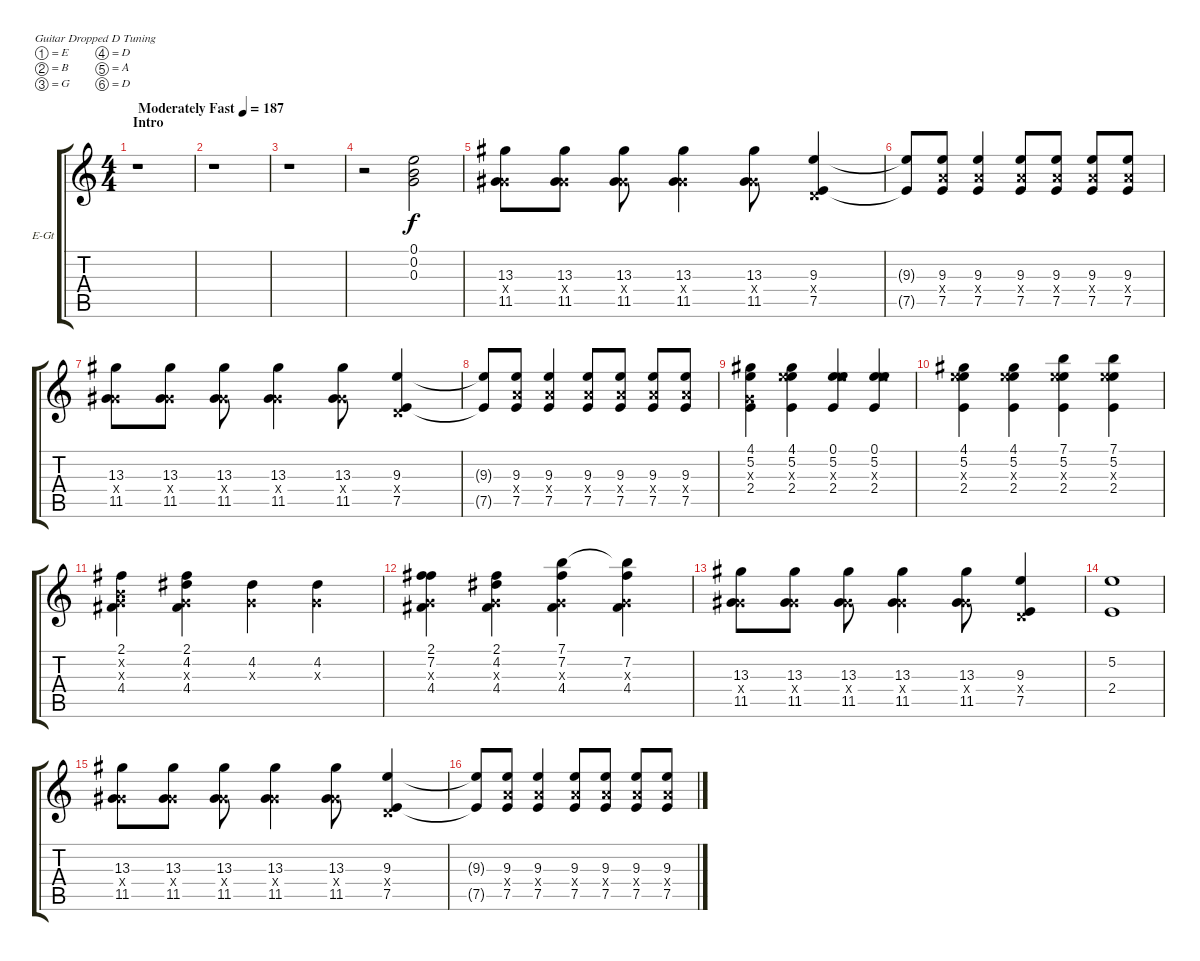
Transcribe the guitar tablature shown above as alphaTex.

\bracketExtendMode groupsimilarinstruments
\firstSystemTrackNameOrientation horizontal
\otherSystemsTrackNameOrientation horizontal
\track ("Jack Barakat" "E-Gt") {instrument overdrivenguitar}
\staff {score tabs}
\tuning (E4 B3 G3 D3 A2 D2)
\ts (4 4)
\beaming (8 2 2 2 2)
\section ("" "Intro")
\tempo (187 "Moderately Fast")
\clef g2
\ks c
r.1{dy f instrument overdrivenguitar} |
r.1 |
r.1 |
r.2 (0.1 0.2 0.3).2 |
(13.3 6.4{x} 11.5).8 (13.3 6.4{x} 11.5).8 (13.3 6.4{x} 11.5).8 (13.3 6.4{x} 11.5).4 (13.3 6.4{x} 11.5).8 (9.3 0.4{x} 7.5).4 |
(9.3{t} 7.5{t}).8 (9.3 7.4{x} 7.5).8 (9.3 7.4{x} 7.5).4 (9.3 7.4{x} 7.5).8 (9.3 7.4{x} 7.5).8 (9.3 7.4{x} 7.5).8 (9.3 7.4{x} 7.5).8 |
(13.3 6.4{x} 11.5).8 (13.3 6.4{x} 11.5).8 (13.3 6.4{x} 11.5).8 (13.3 6.4{x} 11.5).4 (13.3 6.4{x} 11.5).8 (9.3 0.4{x} 7.5).4 |
(9.3{t} 7.5{t}).8 (9.3 7.4{x} 7.5).8 (9.3 7.4{x} 7.5).4 (9.3 7.4{x} 7.5).8 (9.3 7.4{x} 7.5).8 (9.3 7.4{x} 7.5).8 (9.3 7.4{x} 7.5).8 |
(4.1 5.2 0.3{x} 2.4).4 (4.1 5.2 9.3{x} 2.4).4 (0.1 5.2 9.3{x} 2.4).4 (0.1 5.2 9.3{x} 2.4).4 |
(4.1 5.2 9.3{x} 2.4).4 (4.1 5.2 9.3{x} 2.4).4 (7.1 5.2 9.3{x} 2.4).4 (7.1 5.2 9.3{x} 2.4).4 |
(2.1 0.2{x} 0.3{x} 4.4).4 (2.1 4.2 0.3{x} 4.4).4 (4.2 0.3{x}).4 (4.2 0.3{x}).4 |
(2.1 7.2 0.3{x} 4.4).4 (2.1 4.2 0.3{x} 4.4).4 (7.1 7.2 0.3{x} 4.4).4 (7.1{t} 7.2 0.3{x} 4.4).4 |
(13.3 6.4{x} 11.5).8 (13.3 6.4{x} 11.5).8 (13.3 6.4{x} 11.5).8 (13.3 6.4{x} 11.5).4 (13.3 6.4{x} 11.5).8 (9.3 0.4{x} 7.5).4 |
(5.2 2.4).1 |
(13.3 6.4{x} 11.5).8 (13.3 6.4{x} 11.5).8 (13.3 6.4{x} 11.5).8 (13.3 6.4{x} 11.5).4 (13.3 6.4{x} 11.5).8 (9.3 0.4{x} 7.5).4 |
(9.3{t} 7.5{t}).8 (9.3 7.4{x} 7.5).8 (9.3 7.4{x} 7.5).4 (9.3 7.4{x} 7.5).8 (9.3 7.4{x} 7.5).8 (9.3 7.4{x} 7.5).8 (9.3 7.4{x} 7.5).8
